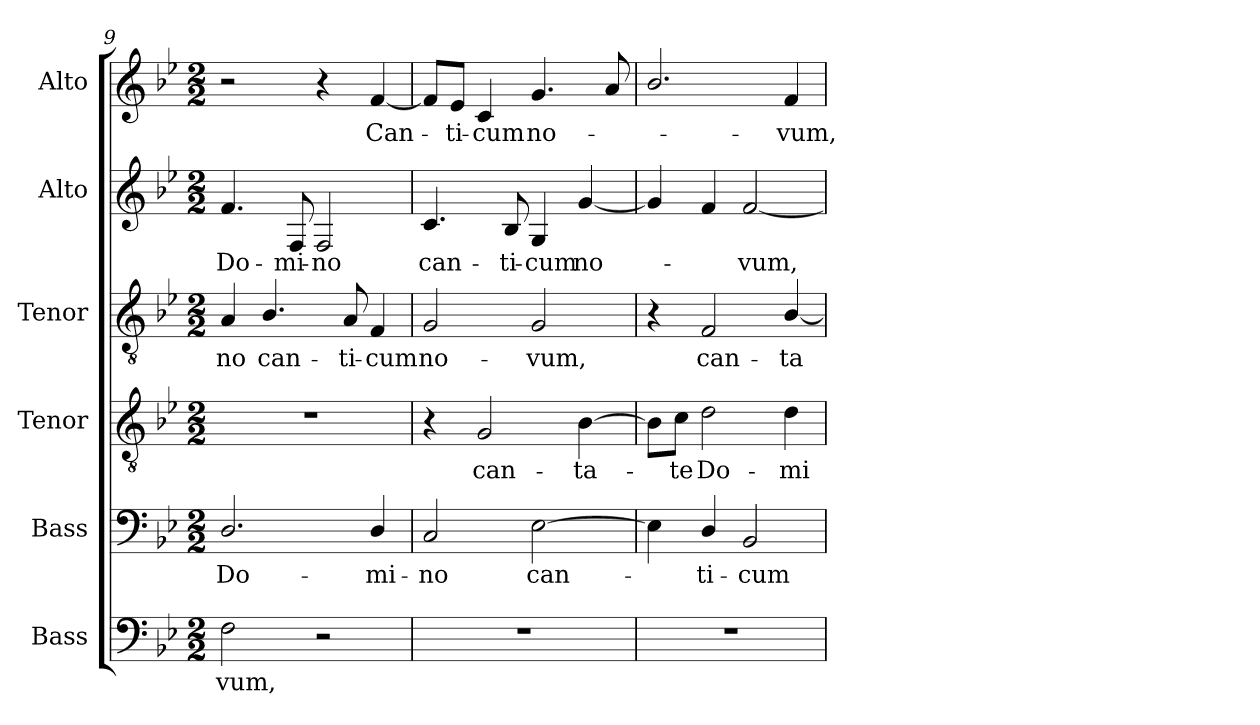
**kern	**text	**kern	**text	**kern	**text	**kern	**text	**kern	**text	**kern	**text
*part6	*part6	*part5	*part5	*part4	*part4	*part3	*part3	*part2	*part2	*part1	*part1
*staff6	*staff6	*staff5	*staff5	*staff4	*staff4	*staff3	*staff3	*staff2	*staff2	*staff1	*staff1
*I"Bass	*	*I"Bass	*	*I"Tenor	*	*I"Tenor	*	*I"Alto	*	*I"Alto	*
*I'B.	*	*I'B.	*	*I'T.	*	*I'T.	*	*I'A.	*	*I'A.	*
*clefF4	*	*clefF4	*	*clefGv2	*	*clefGv2	*	*clefG2	*	*clefG2	*
*	*	*	*	*ITrd7c12	*	*ITrd7c12	*	*	*	*	*
*k[b-e-]	*	*k[b-e-]	*	*k[b-e-]	*	*k[b-e-]	*	*k[b-e-]	*	*k[b-e-]	*
*B-:	*	*B-:	*	*B-:	*	*B-:	*	*B-:	*	*B-:	*
*M2/2	*	*M2/2	*	*M2/2	*	*M2/2	*	*M2/2	*	*M2/2	*
=9	=9	=9	=9	=9	=9	=9	=9	=9	=9	=9	=9
!	!LO:LY:b:color=#000000	!	!	!	!	!	!	!	!	!	!
!	!	!	!LO:LY:b:color=#000000	!	!	!	!	!	!	!	!
!	!	!	!	!	!	!	!LO:LY:b:color=#000000	!	!	!	!
!	!	!	!	!	!	!	!	!	!LO:LY:b:color=#000000	!	!
2Fi\	-vum,	2.Di/	Do-	1r	.	4AAi/	-no	4.fi/	Do-	2r	.
!	!	!	!	!	!	!	!LO:LY:b:color=#000000	!	!	!	!
.	.	.	.	.	.	4.BB-i/	can-	.	.	.	.
!	!	!	!	!	!	!	!	!	!LO:LY:b:color=#000000	!	!
.	.	.	.	.	.	.	.	8Fi/	-mi-	.	.
!	!	!	!	!	!	!	!	!	!LO:LY:b:color=#000000	!	!
2r	.	.	.	.	.	.	.	2Fi/	-no	4r	.
!	!	!	!	!	!	!	!LO:LY:b:color=#000000	!	!	!	!
.	.	.	.	.	.	8AAi/	-ti-	.	.	.	.
!	!	!	!LO:LY:b:color=#000000	!	!	!	!	!	!	!	!
!	!	!	!	!	!	!	!LO:LY:b:color=#000000	!	!	!	!
!	!	!	!	!	!	!	!	!	!	!	!LO:LY:b:color=#000000
.	.	4Di/	-mi-	.	.	4FFi/	-cum	.	.	[4fi/	Can-
=10	=10	=10	=10	=10	=10	=10	=10	=10	=10	=10	=10
!	!	!	!LO:LY:b:color=#000000	!	!	!	!	!	!	!	!
!	!	!	!	!	!	!	!LO:LY:b:color=#000000	!	!	!	!
!	!	!	!	!	!	!	!	!	!LO:LY:b:color=#000000	!	!
1r	.	2Ci/	-no	4r	.	2GGi/	no-	4.ci/	can-	8fi/L]	.
!	!	!	!	!	!	!	!	!	!	!	!LO:LY:b:color=#000000
.	.	.	.	.	.	.	.	.	.	8e-i/J	-ti-
!	!	!	!	!	!LO:LY:b:color=#000000	!	!	!	!	!	!
!	!	!	!	!	!	!	!	!	!	!	!LO:LY:b:color=#000000
.	.	.	.	2GGi/	can-	.	.	.	.	4ci/	-cum
!	!	!	!	!	!	!	!	!	!LO:LY:b:color=#000000	!	!
.	.	.	.	.	.	.	.	8B-i/	-ti-	.	.
!	!	!	!LO:LY:b:color=#000000	!	!	!	!	!	!	!	!
!	!	!	!	!	!	!	!LO:LY:b:color=#000000	!	!	!	!
!	!	!	!	!	!	!	!	!	!LO:LY:b:color=#000000	!	!
!	!	!	!	!	!	!	!	!	!	!	!LO:LY:b:color=#000000
.	.	[2E-i\	can-	.	.	2GGi/	-vum,	4Gi/	-cum	4.gi/	no-
!	!	!	!	!	!LO:LY:b:color=#000000	!	!	!	!	!	!
!	!	!	!	!	!	!	!	!	!LO:LY:b:color=#000000	!	!
.	.	.	.	[4BB-i\	-ta-	.	.	[4gi/	no-	.	.
.	.	.	.	.	.	.	.	.	.	8ai/	.
=11	=11	=11	=11	=11	=11	=11	=11	=11	=11	=11	=11
1r	.	4E-i\]	.	8BB-i\L]	.	4r	.	4gi/]	.	2.b-i/	.
!	!	!	!	!	!LO:LY:b:color=#000000	!	!	!	!	!	!
.	.	.	.	8Ci\J	-te	.	.	.	.	.	.
!	!	!	!LO:LY:b:color=#000000	!	!	!	!	!	!	!	!
!	!	!	!	!	!LO:LY:b:color=#000000	!	!	!	!	!	!
!	!	!	!	!	!	!	!LO:LY:b:color=#000000	!	!	!	!
.	.	4Di/	-ti-	2Di\	Do-	2FFi/	can-	4fi/	.	.	.
!	!	!	!LO:LY:b:color=#000000	!	!	!	!	!	!	!	!
!	!	!	!	!	!	!	!	!	!LO:LY:b:color=#000000	!	!
.	.	2BB-i/	-cum	.	.	.	.	[2fi/	-vum,	.	.
!	!	!	!	!	!LO:LY:b:color=#000000	!	!	!	!	!	!
!	!	!	!	!	!	!	!LO:LY:b:color=#000000	!	!	!	!
!	!	!	!	!	!	!	!	!	!	!	!LO:LY:b:color=#000000
.	.	.	.	4Di\	-mi-	[4BB-i/	-ta-	.	.	4fi/	-vum,
=	=	=	=	=	=	=	=	=	=	=	=
*-	*-	*-	*-	*-	*-	*-	*-	*-	*-	*-	*-
